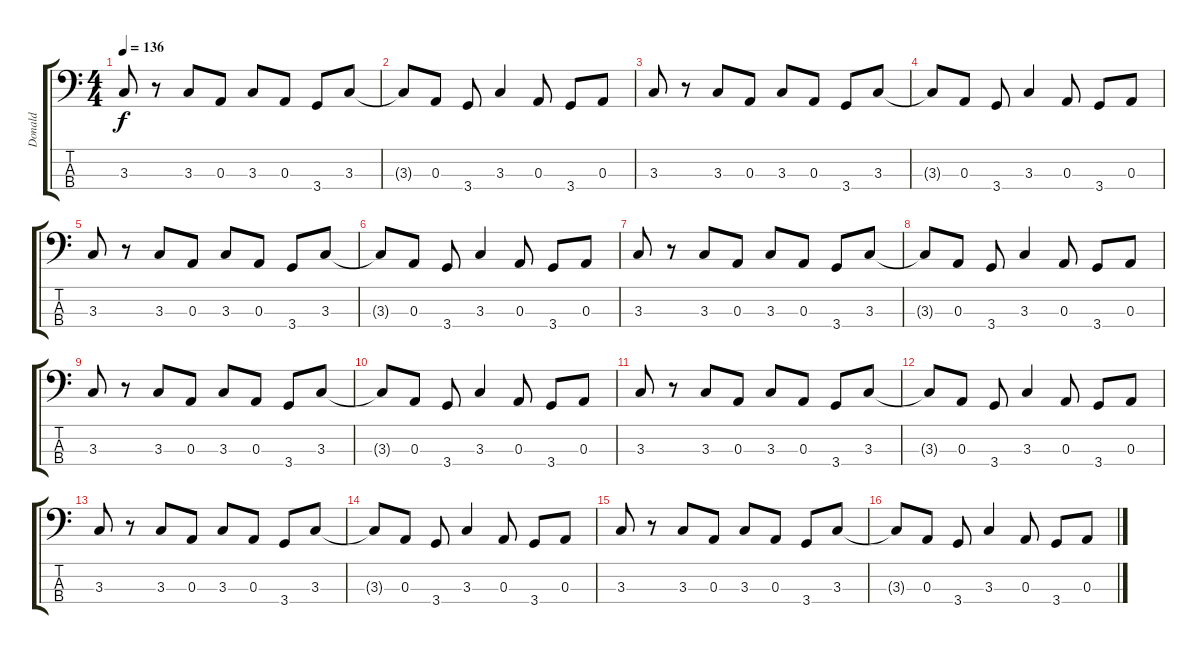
\track ("Donald" "Donald") {instrument acousticbass}
\staff {score tabs}
\tuning (G2 D2 A1 E1) {hide}
\ts (4 4)
\tempo 136
\clef f4
\ks c
3.3.8{dy f} r.8 3.3.8 0.3.8 3.3.8 0.3.8 3.4.8 3.3.8 |
3.3{t}.8 0.3.8 3.4.8 3.3.4 0.3.8 3.4.8 0.3.8 |
3.3.8 r.8 3.3.8 0.3.8 3.3.8 0.3.8 3.4.8 3.3.8 |
3.3{t}.8 0.3.8 3.4.8 3.3.4 0.3.8 3.4.8 0.3.8 |
3.3.8 r.8 3.3.8 0.3.8 3.3.8 0.3.8 3.4.8 3.3.8 |
3.3{t}.8 0.3.8 3.4.8 3.3.4 0.3.8 3.4.8 0.3.8 |
3.3.8 r.8 3.3.8 0.3.8 3.3.8 0.3.8 3.4.8 3.3.8 |
3.3{t}.8 0.3.8 3.4.8 3.3.4 0.3.8 3.4.8 0.3.8 |
3.3.8 r.8 3.3.8 0.3.8 3.3.8 0.3.8 3.4.8 3.3.8 |
3.3{t}.8 0.3.8 3.4.8 3.3.4 0.3.8 3.4.8 0.3.8 |
3.3.8 r.8 3.3.8 0.3.8 3.3.8 0.3.8 3.4.8 3.3.8 |
3.3{t}.8 0.3.8 3.4.8 3.3.4 0.3.8 3.4.8 0.3.8 |
3.3.8 r.8 3.3.8 0.3.8 3.3.8 0.3.8 3.4.8 3.3.8 |
3.3{t}.8 0.3.8 3.4.8 3.3.4 0.3.8 3.4.8 0.3.8 |
3.3.8 r.8 3.3.8 0.3.8 3.3.8 0.3.8 3.4.8 3.3.8 |
3.3{t}.8 0.3.8 3.4.8 3.3.4 0.3.8 3.4.8 0.3.8
